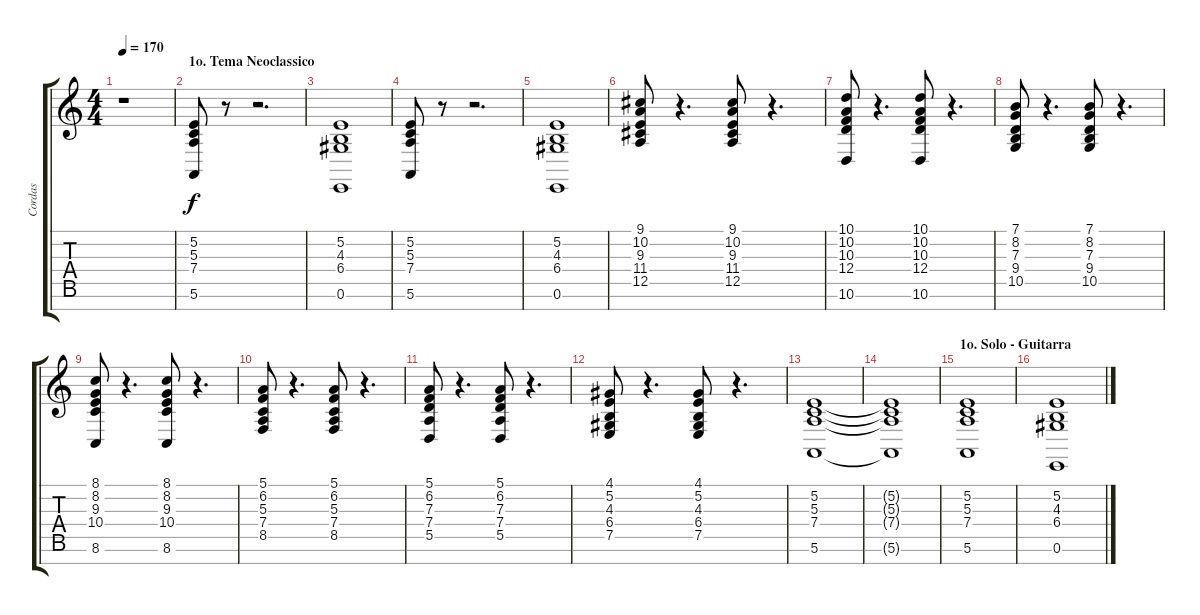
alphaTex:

\track ("Cordas" "Cordas") {instrument stringensemble1}
\staff {score tabs}
\tuning (E4 B3 G3 D3 A2 E2 B1) {hide}
\ts (4 4)
\tempo 170
\clef g2
\ks c
r.1{dy f instrument stringensemble1} |
\section ("" "1o. Tema Neoclassico")
(5.2 5.3 7.4 5.6).8 r.8 r.2{d} |
(5.2 4.3 6.4 0.6).1 |
(5.2 5.3 7.4 5.6).8 r.8 r.2{d} |
(5.2 4.3 6.4 0.6).1 |
(9.1 10.2 9.3 11.4 12.5).8 r.4{d} (9.1 10.2 9.3 11.4 12.5).8 r.4{d} |
(10.1 10.2 10.3 12.4 10.6).8 r.4{d} (10.1 10.2 10.3 12.4 10.6).8 r.4{d} |
(7.1 8.2 7.3 9.4 10.5).8 r.4{d} (7.1 8.2 7.3 9.4 10.5).8 r.4{d} |
(8.1 8.2 9.3 10.4 8.6).8 r.4{d} (8.1 8.2 9.3 10.4 8.6).8 r.4{d} |
(5.1 6.2 5.3 7.4 8.5).8 r.4{d} (5.1 6.2 5.3 7.4 8.5).8 r.4{d} |
(5.1 6.2 7.3 7.4 5.5).8 r.4{d} (5.1 6.2 7.3 7.4 5.5).8 r.4{d} |
(4.1 5.2 4.3 6.4 7.5).8 r.4{d} (4.1 5.2 4.3 6.4 7.5).8 r.4{d} |
(5.2 5.3 7.4 5.6).1 |
(5.2{t} 5.3{t} 7.4{t} 5.6{t}).1 |
\section ("" "1o. Solo - Guitarra")
(5.2 5.3 7.4 5.6).1 |
(5.2 4.3 6.4 0.6).1
